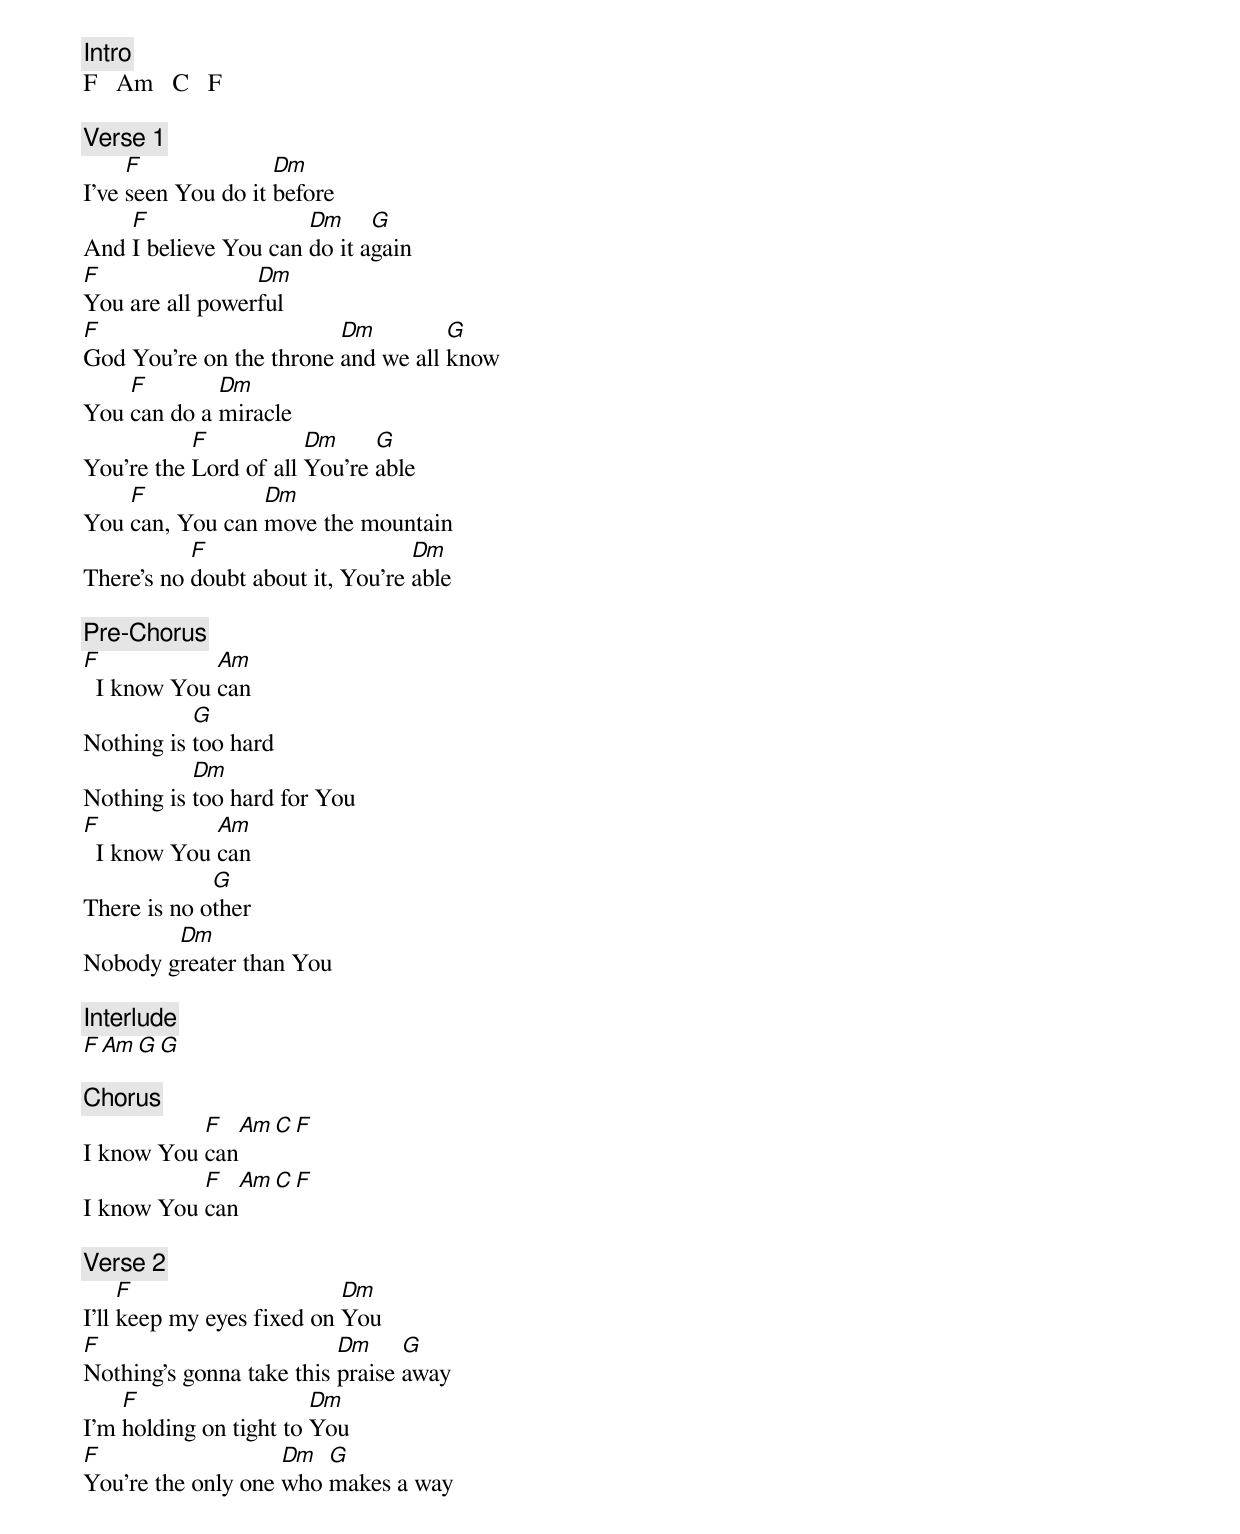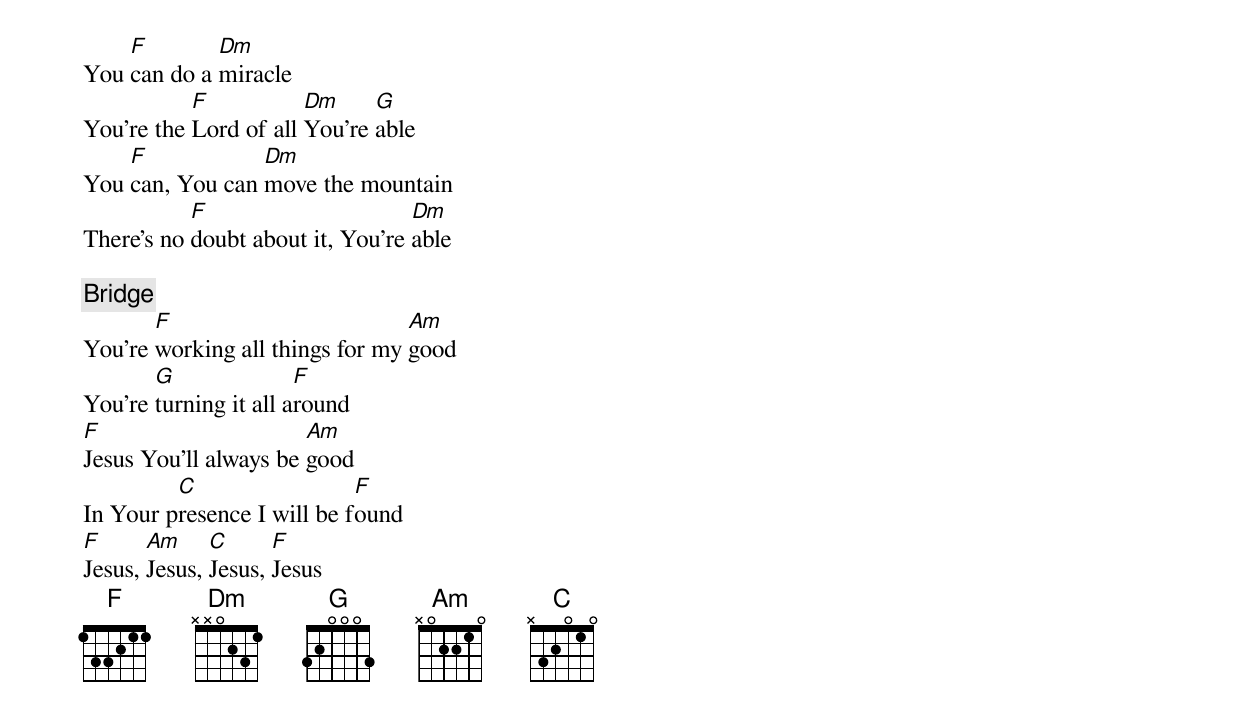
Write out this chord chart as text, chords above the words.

[Intro]
F   Am   C   F

[Verse 1]
     F              Dm
I've seen You do it before
    F                 Dm     G
And I believe You can do it again
F                Dm
You are all powerful
F                        Dm         G
God You're on the throne and we all know
    F        Dm
You can do a miracle
           F           Dm     G
You're the Lord of all You're able
    F            Dm
You can, You can move the mountain
           F                      Dm
There's no doubt about it, You're able

[Pre-Chorus]
F            Am
  I know You can
           G
Nothing is too hard
           Dm
Nothing is too hard for You
F            Am
  I know You can
             G
There is no other
        Dm
Nobody greater than You

[Interlude]
F   Am    G    G

[Chorus]
           F    Am   C   F
I know You can
           F    Am   C   F
I know You can

[Verse 2]
     F                     Dm
I'll keep my eyes fixed on You
F                         Dm     G
Nothing's gonna take this praise away
    F                   Dm
I'm holding on tight to You
F                   Dm  G
You're the only one who makes a way
    F        Dm
You can do a miracle
           F           Dm     G
You're the Lord of all You're able
    F            Dm
You can, You can move the mountain
           F                      Dm
There's no doubt about it, You're able

[Bridge]
       F                         Am
You're working all things for my good
       G               F
You're turning it all around
F                      Am
Jesus You'll always be good
         C                  F
In Your presence I will be found
F      Am     C      F
Jesus, Jesus, Jesus, Jesus
